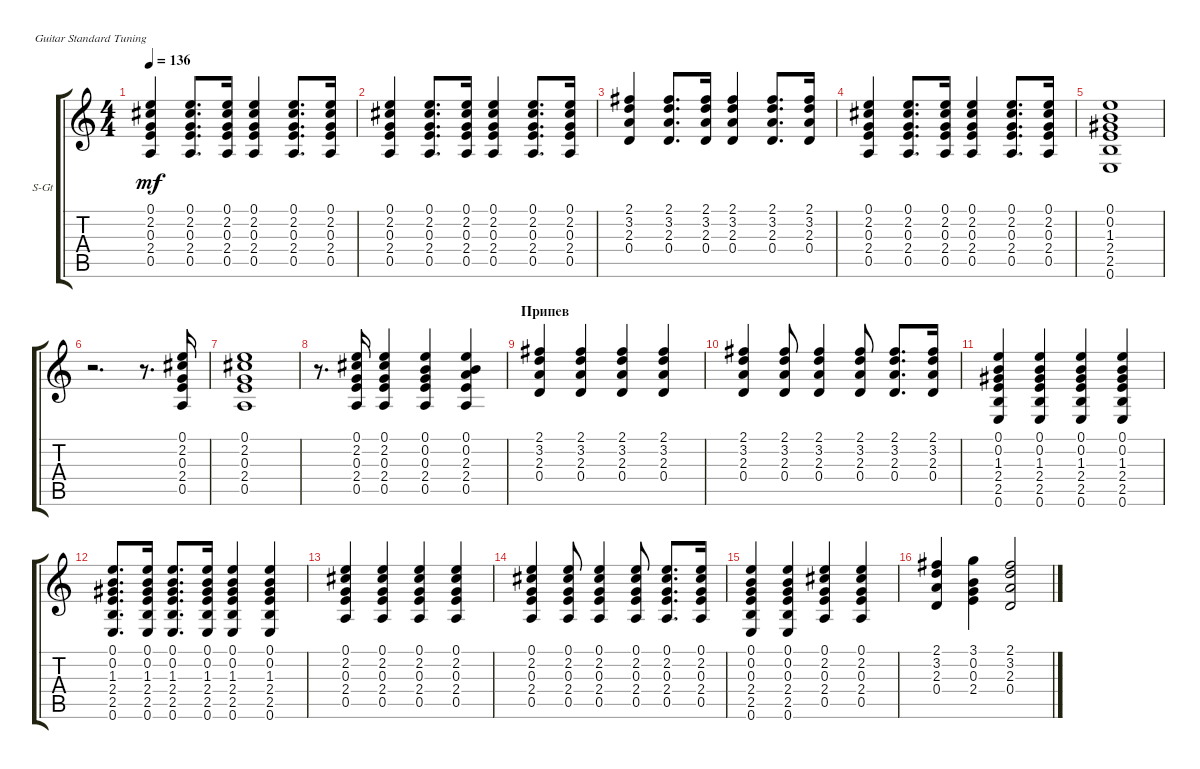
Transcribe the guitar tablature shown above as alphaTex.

\defaultSystemsLayout 4
\bracketExtendMode groupsimilarinstruments
\firstSystemTrackNameOrientation horizontal
\otherSystemsTrackNameOrientation horizontal
\track ("Steel Guitar" "S-Gt") {instrument acousticguitarsteel}
\staff {score tabs}
\tuning (E4 B3 G3 D3 A2 E2)
\ts (4 4)
\tempo 136
\clef g2
\ks c
(0.5 2.4 0.3 2.2 0.1).4{dy mf} (0.5 2.4 0.3 2.2 0.1).8{d} (0.5 2.4 0.3 2.2 0.1).16 (0.5 2.4 0.3 2.2 0.1).4 (0.5 2.4 0.3 2.2 0.1).8{d} (0.5 2.4 0.3 2.2 0.1).16 |
(0.5 2.4 0.3 2.2 0.1).4 (0.5 2.4 0.3 2.2 0.1).8{d} (0.5 2.4 0.3 2.2 0.1).16 (0.5 2.4 0.3 2.2 0.1).4 (0.5 2.4 0.3 2.2 0.1).8{d} (0.5 2.4 0.3 2.2 0.1).16 |
(0.4 2.3 3.2 2.1).4 (0.4 2.3 3.2 2.1).8{d} (0.4 2.3 3.2 2.1).16 (0.4 2.3 3.2 2.1).4 (0.4 2.3 3.2 2.1).8{d} (0.4 2.3 3.2 2.1).16 |
\scale
0.347982 (0.5 2.4 0.3 2.2 0.1).4 (0.5 2.4 0.3 2.2 0.1).8{d} (0.5 2.4 0.3 2.2 0.1).16 (0.5 2.4 0.3 2.2 0.1).4 (0.5 2.4 0.3 2.2 0.1).8{d} (0.5 2.4 0.3 2.2 0.1).16 |
\scale
0.221186 (0.6 2.5 2.4 1.3 0.2 0.1).1 |
\scale
0.431278 r.2{d} r.8{d} (0.5 2.4 0.3 2.2 0.1).16 |
\scale
0.412587 (0.5 2.4 0.3 2.2 0.1).1 |
\scale
0.386863 r.8{d} (0.5 2.4 0.3 2.2 0.1).16 (0.5 2.4 0.3 2.2 0.1).4 (0.5 2.4 0.3 0.2 0.1).4 (0.5 2.4 2.3 0.2 0.1).4 |
\section ("" "Припев")
\scale
0.200436 (0.4 2.3 3.2 2.1).4 (0.4 2.3 3.2 2.1).4 (0.4 2.3 3.2 2.1).4 (0.4 2.3 3.2 2.1).4 |
(0.4 2.3 3.2 2.1).4 (0.4 2.3 3.2 2.1).8 (0.4 2.3 3.2 2.1).4 (0.4 2.3 3.2 2.1).8 (0.4 2.3 3.2 2.1).8{d} (0.4 2.3 3.2 2.1).16 |
(2.4 1.3 0.2 0.1 0.6 2.5).4 (2.4 1.3 0.2 0.1 0.6 2.5).4 (2.4 1.3 0.2 0.1 0.6 2.5).4 (2.4 1.3 0.2 0.1 0.6 2.5).4 |
(0.6 2.5 2.4 1.3 0.2 0.1).8{d} (0.6 2.5 2.4 1.3 0.2 0.1).16 (0.6 2.5 2.4 1.3 0.2 0.1).8{d} (0.6 2.5 2.4 1.3 0.2 0.1).16 (0.6 2.5 2.4 1.3 0.2 0.1).4 (0.6 2.5 2.4 1.3 0.2 0.1).4 |
(2.4 0.3 2.2 0.1 0.5).4 (2.4 0.3 2.2 0.1 0.5).4 (2.4 0.3 2.2 0.1 0.5).4 (2.4 0.3 2.2 0.1 0.5).4 |
(2.4 0.3 2.2 0.1 0.5).4 (2.4 0.3 2.2 0.1 0.5).8 (2.4 0.3 2.2 0.1 0.5).4 (2.4 0.3 2.2 0.1 0.5).8 (2.4 0.3 2.2 0.1 0.5).8{d} (2.4 0.3 2.2 0.1 0.5).16 |
(2.4 0.3 0.2 0.1 0.6 2.5).4 (2.4 0.3 0.2 0.1 0.6 2.5).4 (2.4 0.3 2.2 0.1 0.5).4 (2.4 0.3 2.2 0.1 0.5).4 |
\scale
0.431918 (0.4 2.3 3.2 2.1).4 (2.4 0.3 0.2 3.1).4 (0.4 2.3 3.2 2.1).2
